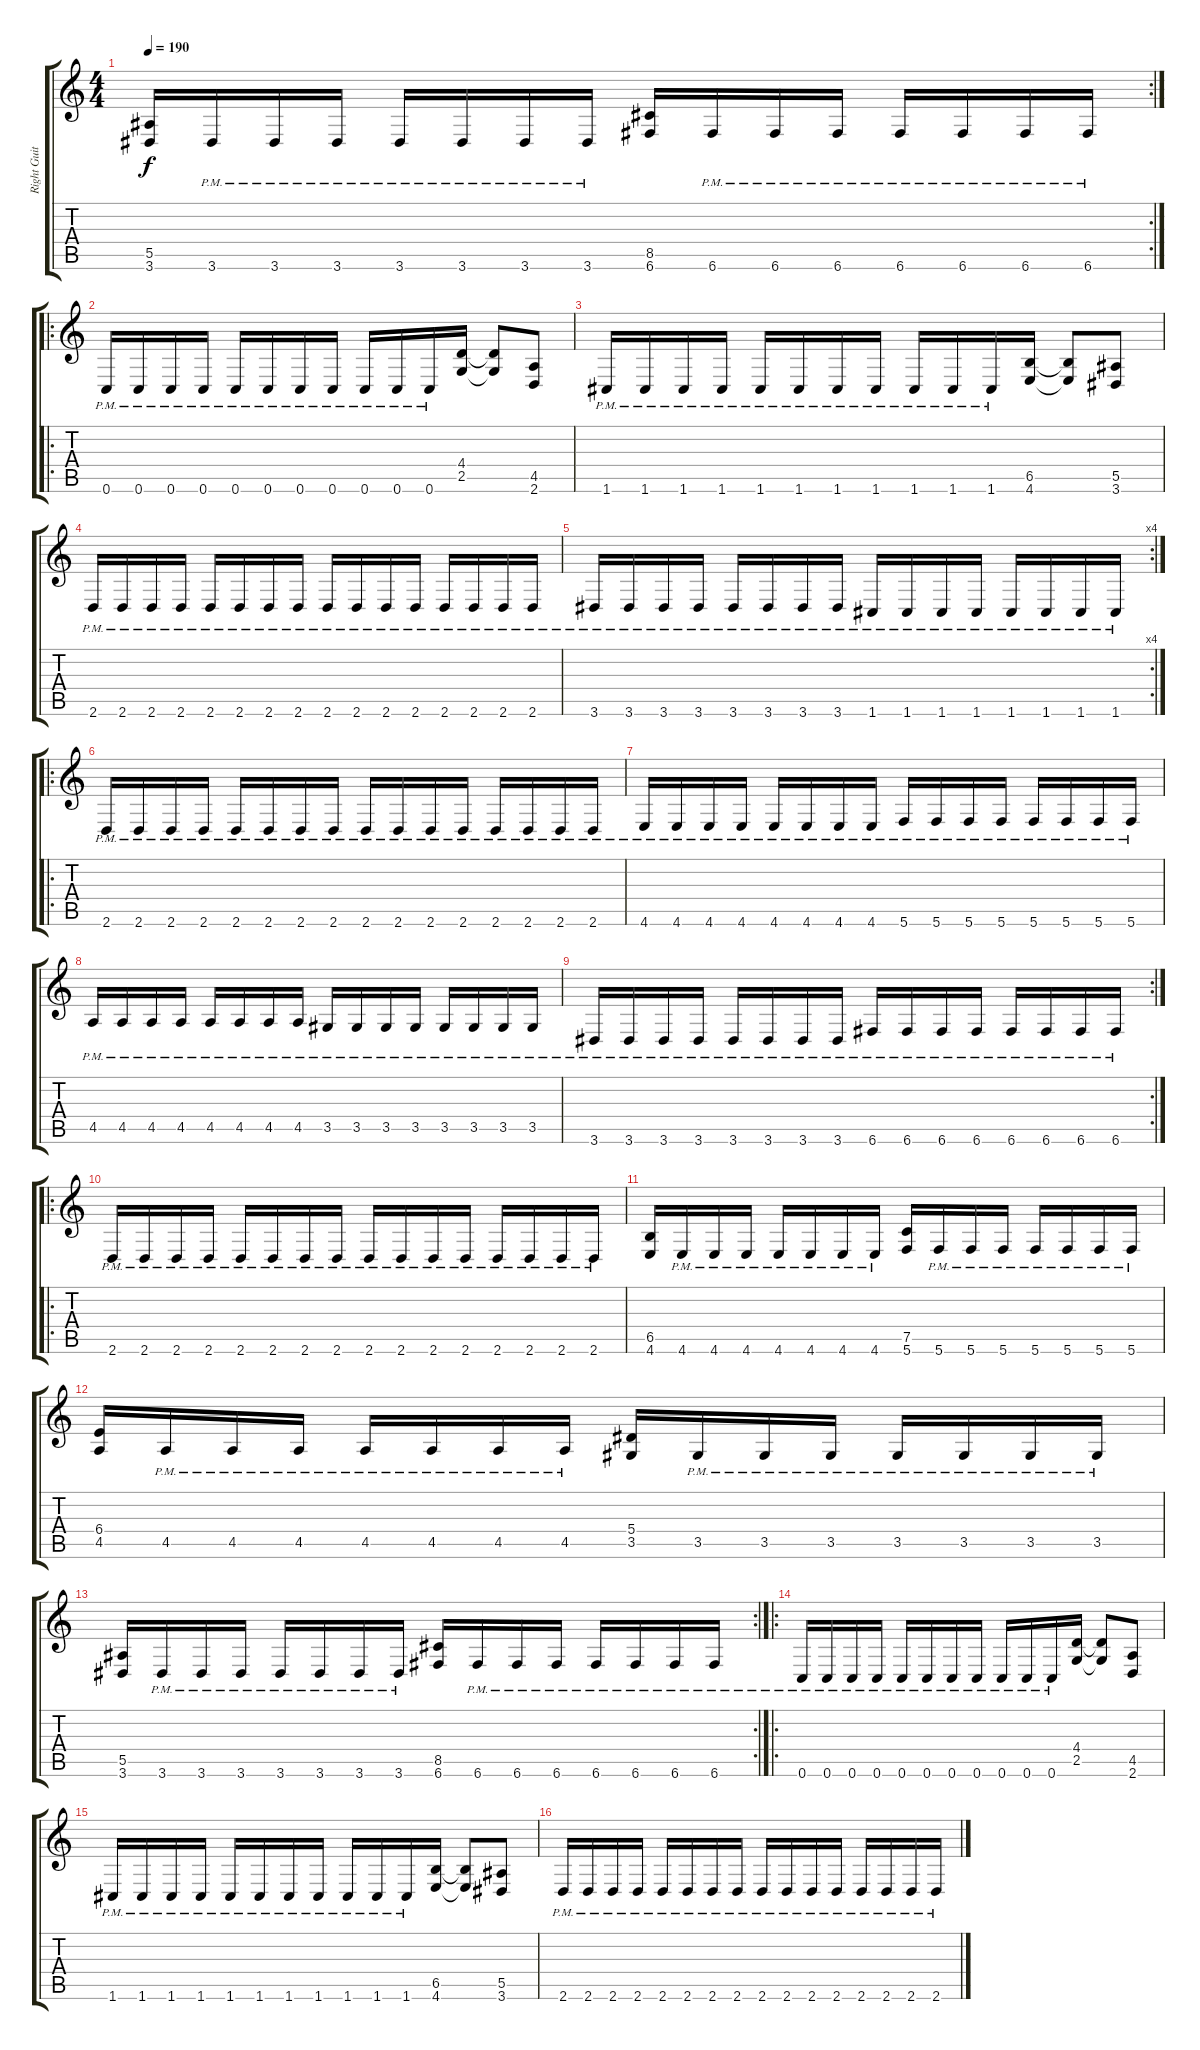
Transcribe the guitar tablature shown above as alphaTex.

\track ("Right Guitar" "Right Guit") {instrument distortionguitar}
\staff {score tabs}
\tuning (C4 G3 Eb3 Bb2 F2 C2) {hide}
\rc 2
\ts (4 4)
\tempo 190
\clef g2
\ks c
(5.5 3.6).16{dy f} 3.6{pm}.16 3.6{pm}.16 3.6{pm}.16 3.6{pm}.16 3.6{pm}.16 3.6{pm}.16 3.6{pm}.16 (8.5 6.6).16 6.6{pm}.16 6.6{pm}.16 6.6{pm}.16 6.6{pm}.16 6.6{pm}.16 6.6{pm}.16 6.6{pm}.16 |
\ro
0.6{pm}.16 0.6{pm}.16 0.6{pm}.16 0.6{pm}.16 0.6{pm}.16 0.6{pm}.16 0.6{pm}.16 0.6{pm}.16 0.6{pm}.16 0.6{pm}.16 0.6{pm}.16 (4.4 2.5).16 (4.4{t} 2.5{t}).8 (4.5 2.6).8 |
1.6{pm}.16 1.6{pm}.16 1.6{pm}.16 1.6{pm}.16 1.6{pm}.16 1.6{pm}.16 1.6{pm}.16 1.6{pm}.16 1.6{pm}.16 1.6{pm}.16 1.6{pm}.16 (6.5 4.6).16 (6.5{t} 4.6{t}).8 (5.5 3.6).8 |
2.6{pm}.16 2.6{pm}.16 2.6{pm}.16 2.6{pm}.16 2.6{pm}.16 2.6{pm}.16 2.6{pm}.16 2.6{pm}.16 2.6{pm}.16 2.6{pm}.16 2.6{pm}.16 2.6{pm}.16 2.6{pm}.16 2.6{pm}.16 2.6{pm}.16 2.6{pm}.16 |
\rc 4
3.6{pm}.16 3.6{pm}.16 3.6{pm}.16 3.6{pm}.16 3.6{pm}.16 3.6{pm}.16 3.6{pm}.16 3.6{pm}.16 1.6{pm}.16 1.6{pm}.16 1.6{pm}.16 1.6{pm}.16 1.6{pm}.16 1.6{pm}.16 1.6{pm}.16 1.6{pm}.16 |
\ro
2.6{pm}.16 2.6{pm}.16 2.6{pm}.16 2.6{pm}.16 2.6{pm}.16 2.6{pm}.16 2.6{pm}.16 2.6{pm}.16 2.6{pm}.16 2.6{pm}.16 2.6{pm}.16 2.6{pm}.16 2.6{pm}.16 2.6{pm}.16 2.6{pm}.16 2.6{pm}.16 |
4.6{pm}.16 4.6{pm}.16 4.6{pm}.16 4.6{pm}.16 4.6{pm}.16 4.6{pm}.16 4.6{pm}.16 4.6{pm}.16 5.6{pm}.16 5.6{pm}.16 5.6{pm}.16 5.6{pm}.16 5.6{pm}.16 5.6{pm}.16 5.6{pm}.16 5.6{pm}.16 |
4.5{pm}.16 4.5{pm}.16 4.5{pm}.16 4.5{pm}.16 4.5{pm}.16 4.5{pm}.16 4.5{pm}.16 4.5{pm}.16 3.5{pm}.16 3.5{pm}.16 3.5{pm}.16 3.5{pm}.16 3.5{pm}.16 3.5{pm}.16 3.5{pm}.16 3.5{pm}.16 |
\rc 2
3.6{pm}.16 3.6{pm}.16 3.6{pm}.16 3.6{pm}.16 3.6{pm}.16 3.6{pm}.16 3.6{pm}.16 3.6{pm}.16 6.6{pm}.16 6.6{pm}.16 6.6{pm}.16 6.6{pm}.16 6.6{pm}.16 6.6{pm}.16 6.6{pm}.16 6.6{pm}.16 |
\ro
2.6{pm}.16 2.6{pm}.16 2.6{pm}.16 2.6{pm}.16 2.6{pm}.16 2.6{pm}.16 2.6{pm}.16 2.6{pm}.16 2.6{pm}.16 2.6{pm}.16 2.6{pm}.16 2.6{pm}.16 2.6{pm}.16 2.6{pm}.16 2.6{pm}.16 2.6{pm}.16 |
(6.5 4.6).16 4.6{pm}.16 4.6{pm}.16 4.6{pm}.16 4.6{pm}.16 4.6{pm}.16 4.6{pm}.16 4.6{pm}.16 (7.5 5.6).16 5.6{pm}.16 5.6{pm}.16 5.6{pm}.16 5.6{pm}.16 5.6{pm}.16 5.6{pm}.16 5.6{pm}.16 |
(6.4 4.5).16 4.5{pm}.16 4.5{pm}.16 4.5{pm}.16 4.5{pm}.16 4.5{pm}.16 4.5{pm}.16 4.5{pm}.16 (5.4 3.5).16 3.5{pm}.16 3.5{pm}.16 3.5{pm}.16 3.5{pm}.16 3.5{pm}.16 3.5{pm}.16 3.5{pm}.16 |
\rc 2
(5.5 3.6).16 3.6{pm}.16 3.6{pm}.16 3.6{pm}.16 3.6{pm}.16 3.6{pm}.16 3.6{pm}.16 3.6{pm}.16 (8.5 6.6).16 6.6{pm}.16 6.6{pm}.16 6.6{pm}.16 6.6{pm}.16 6.6{pm}.16 6.6{pm}.16 6.6{pm}.16 |
\ro
0.6{pm}.16 0.6{pm}.16 0.6{pm}.16 0.6{pm}.16 0.6{pm}.16 0.6{pm}.16 0.6{pm}.16 0.6{pm}.16 0.6{pm}.16 0.6{pm}.16 0.6{pm}.16 (4.4 2.5).16 (4.4{t} 2.5{t}).8 (4.5 2.6).8 |
1.6{pm}.16 1.6{pm}.16 1.6{pm}.16 1.6{pm}.16 1.6{pm}.16 1.6{pm}.16 1.6{pm}.16 1.6{pm}.16 1.6{pm}.16 1.6{pm}.16 1.6{pm}.16 (6.5 4.6).16 (6.5{t} 4.6{t}).8 (5.5 3.6).8 |
2.6{pm}.16 2.6{pm}.16 2.6{pm}.16 2.6{pm}.16 2.6{pm}.16 2.6{pm}.16 2.6{pm}.16 2.6{pm}.16 2.6{pm}.16 2.6{pm}.16 2.6{pm}.16 2.6{pm}.16 2.6{pm}.16 2.6{pm}.16 2.6{pm}.16 2.6{pm}.16
